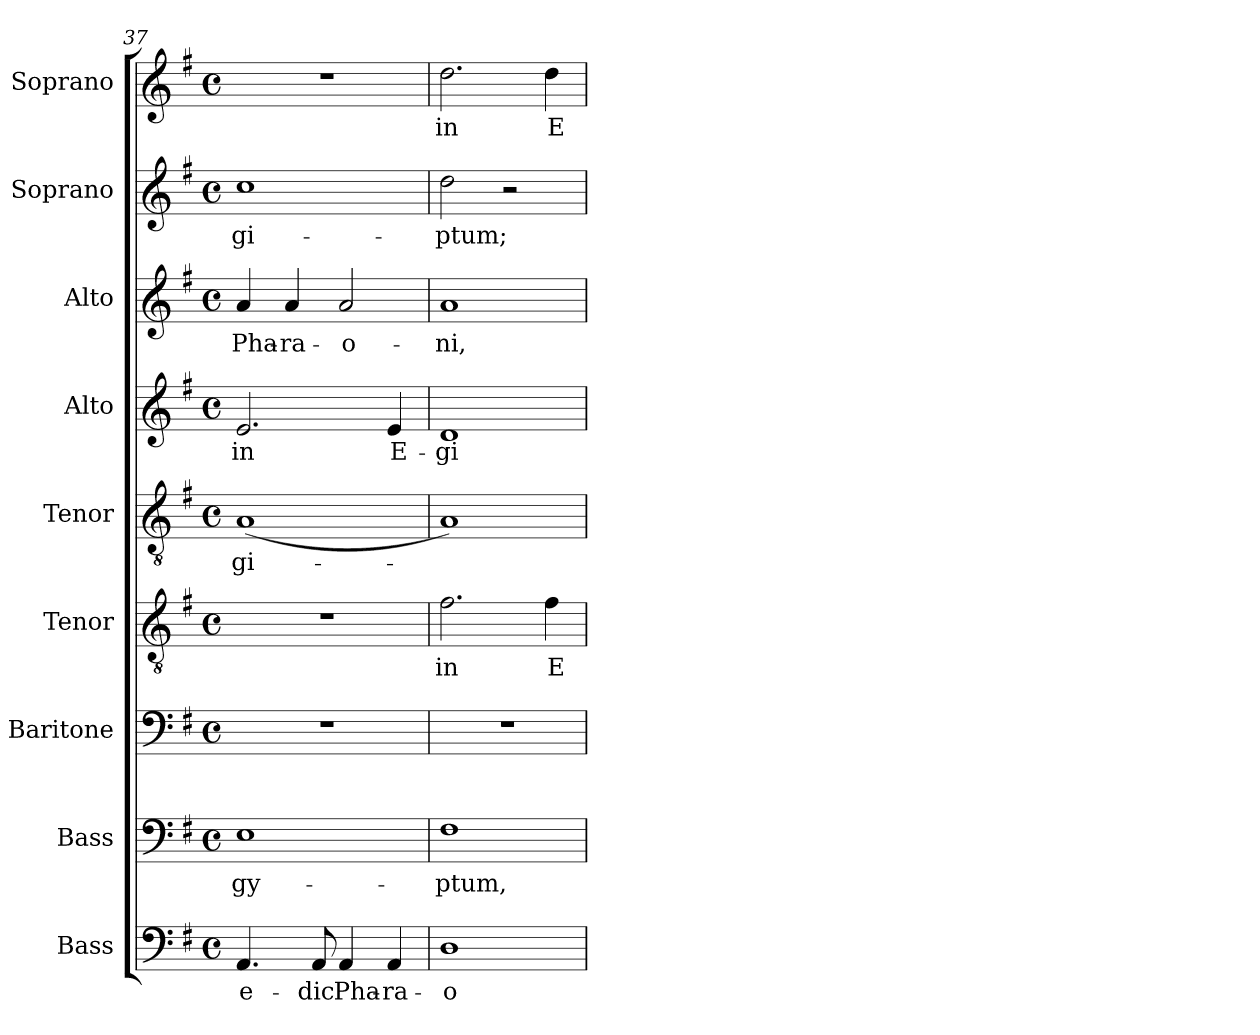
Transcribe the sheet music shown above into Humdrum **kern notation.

**kern	**text	**kern	**text	**kern	**kern	**text	**kern	**text	**kern	**text	**kern	**text	**kern	**text	**kern	**text
*part9	*part9	*part8	*part8	*part7	*part6	*part6	*part5	*part5	*part4	*part4	*part3	*part3	*part2	*part2	*part1	*part1
*staff9	*staff9	*staff8	*staff8	*staff7	*staff6	*staff6	*staff5	*staff5	*staff4	*staff4	*staff3	*staff3	*staff2	*staff2	*staff1	*staff1
*I"Bass	*	*I"Bass	*	*I"Baritone	*I"Tenor	*	*I"Tenor	*	*I"Alto	*	*I"Alto	*	*I"Soprano	*	*I"Soprano	*
*I'B.	*	*I'B.	*	*I'Bar.	*I'T.	*	*I'T.	*	*I'A.	*	*I'A.	*	*I'S.	*	*I'S.	*
*clefF4	*	*clefF4	*	*clefF4	*clefGv2	*	*clefGv2	*	*clefG2	*	*clefG2	*	*clefG2	*	*clefG2	*
*	*	*	*	*	*ITrd7c12	*	*ITrd7c12	*	*	*	*	*	*	*	*	*
*k[f#]	*	*k[f#]	*	*k[f#]	*k[f#]	*	*k[f#]	*	*k[f#]	*	*k[f#]	*	*k[f#]	*	*k[f#]	*
*G:	*	*G:	*	*G:	*G:	*	*G:	*	*G:	*	*G:	*	*G:	*	*G:	*
*M4/4	*	*M4/4	*	*M4/4	*M4/4	*	*M4/4	*	*M4/4	*	*M4/4	*	*M4/4	*	*M4/4	*
*met(c)	*	*met(c)	*	*met(c)	*met(c)	*	*met(c)	*	*met(c)	*	*met(c)	*	*met(c)	*	*met(c)	*
=37	=37	=37	=37	=37	=37	=37	=37	=37	=37	=37	=37	=37	=37	=37	=37	=37
!	!LO:LY:b:color=#000000	!	!	!	!	!	!	!	!	!	!	!	!	!	!	!
!	!	!	!LO:LY:b:color=#000000	!	!	!	!	!	!	!	!	!	!	!	!	!
!	!	!	!	!	!	!	!	!LO:LY:b:color=#000000	!	!	!	!	!	!	!	!
!	!	!	!	!	!	!	!	!	!	!LO:LY:b:color=#000000	!	!	!	!	!	!
!	!	!	!	!	!	!	!	!	!	!	!	!LO:LY:b:color=#000000	!	!	!	!
!	!	!	!	!	!	!	!	!	!	!	!	!	!	!LO:LY:b:color=#000000	!	!
4.AAi/	e-	1Ei	-gy-	1r	1r	.	(1AAi	-gi-	2.ei/	in	4ai/	Pha-	1cci	-gi-	1r	.
!	!	!	!	!	!	!	!	!	!	!	!	!LO:LY:b:color=#000000	!	!	!	!
.	.	.	.	.	.	.	.	.	.	.	4ai/	-ra-	.	.	.	.
!	!LO:LY:b:color=#000000	!	!	!	!	!	!	!	!	!	!	!	!	!	!	!
8AAi/	-dic	.	.	.	.	.	.	.	.	.	.	.	.	.	.	.
!	!LO:LY:b:color=#000000	!	!	!	!	!	!	!	!	!	!	!	!	!	!	!
!	!	!	!	!	!	!	!	!	!	!	!	!LO:LY:b:color=#000000	!	!	!	!
4AAi/	Pha-	.	.	.	.	.	.	.	.	.	2ai/	-o-	.	.	.	.
!	!LO:LY:b:color=#000000	!	!	!	!	!	!	!	!	!	!	!	!	!	!	!
!	!	!	!	!	!	!	!	!	!	!LO:LY:b:color=#000000	!	!	!	!	!	!
4AAi/	-ra-	.	.	.	.	.	.	.	4ei/	E-	.	.	.	.	.	.
=38	=38	=38	=38	=38	=38	=38	=38	=38	=38	=38	=38	=38	=38	=38	=38	=38
!	!LO:LY:b:color=#000000	!	!	!	!	!	!	!	!	!	!	!	!	!	!	!
!	!	!	!LO:LY:b:color=#000000	!	!	!	!	!	!	!	!	!	!	!	!	!
!	!	!	!	!	!	!LO:LY:b:color=#000000	!	!	!	!	!	!	!	!	!	!
!	!	!	!	!	!	!	!	!	!	!LO:LY:b:color=#000000	!	!	!	!	!	!
!	!	!	!	!	!	!	!	!	!	!	!	!LO:LY:b:color=#000000	!	!	!	!
!	!	!	!	!	!	!	!	!	!	!	!	!	!	!LO:LY:b:color=#000000	!	!
!	!	!	!	!	!	!	!	!	!	!	!	!	!	!	!	!LO:LY:b:color=#000000
1Di	-o-	1F#i	-ptum,	1r	2.F#i\	in	1AAi)	.	1di	-gi-	1ai	-ni,	2ddi\	-ptum;	2.ddi\	in
.	.	.	.	.	.	.	.	.	.	.	.	.	2r	.	.	.
!	!	!	!	!	!	!LO:LY:b:color=#000000	!	!	!	!	!	!	!	!	!	!
!	!	!	!	!	!	!	!	!	!	!	!	!	!	!	!	!LO:LY:b:color=#000000
.	.	.	.	.	4F#i\	E-	.	.	.	.	.	.	.	.	4ddi\	E-
=	=	=	=	=	=	=	=	=	=	=	=	=	=	=	=	=
*-	*-	*-	*-	*-	*-	*-	*-	*-	*-	*-	*-	*-	*-	*-	*-	*-
